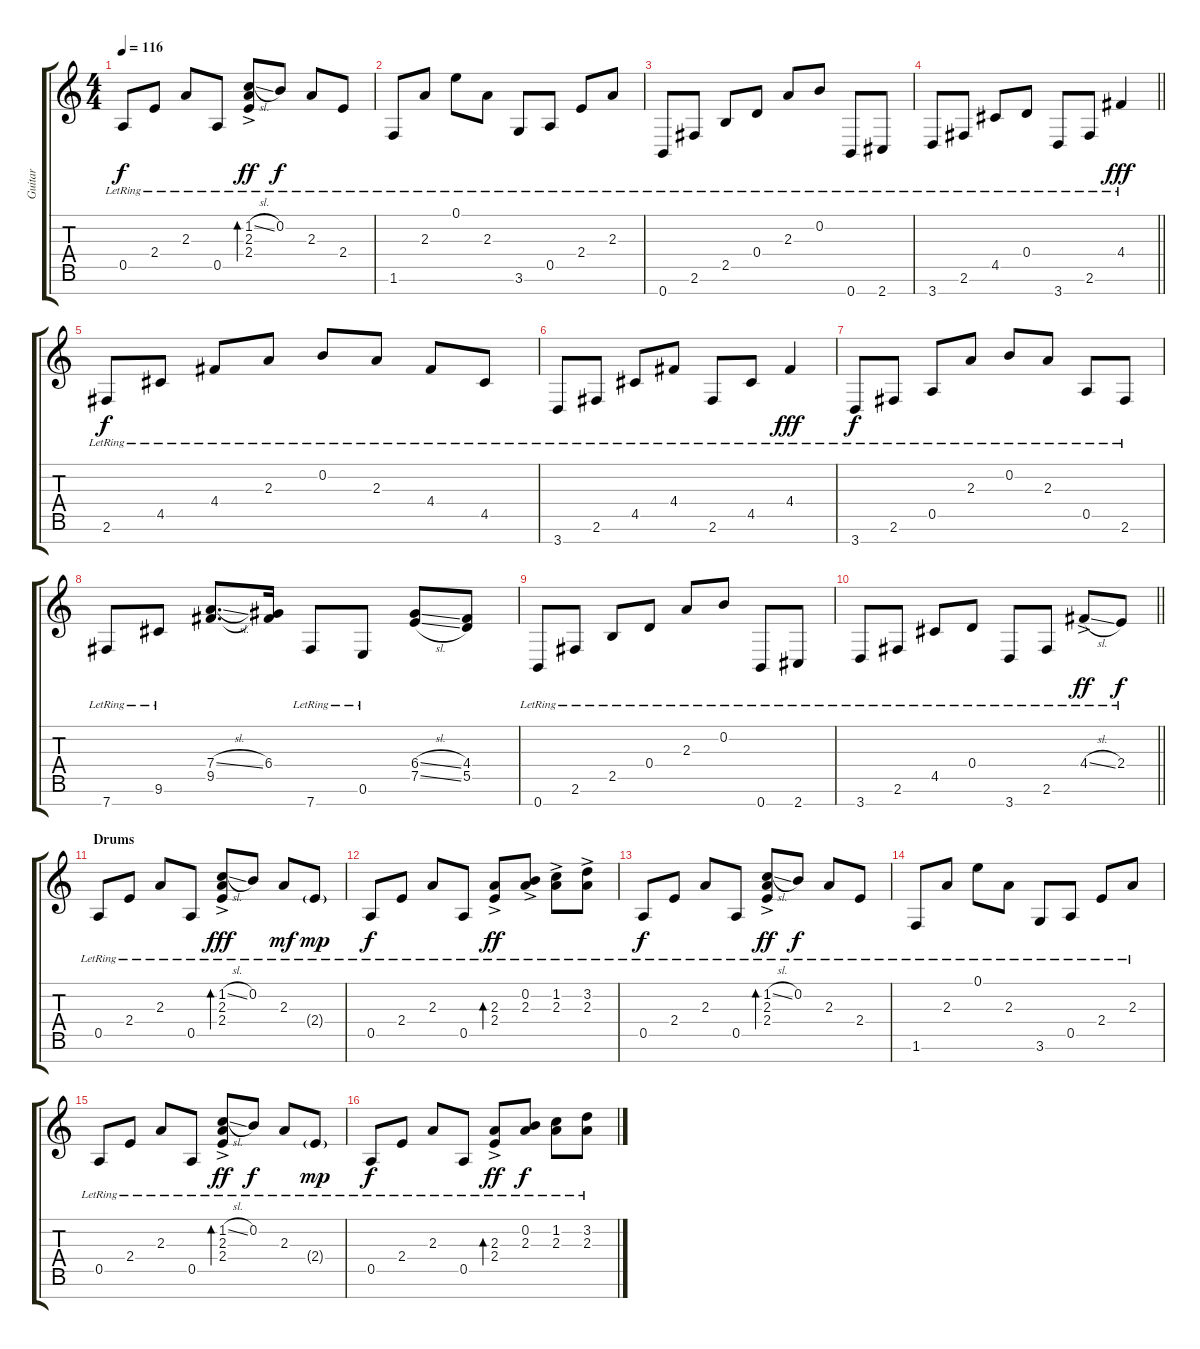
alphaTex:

\track ("Guitar" "Guitar") {instrument acousticguitarnylon}
\staff {score tabs}
\tuning (E4 B3 G3 D3 A2 E2 B1) {hide}
\ts (4 4)
\tempo 116
\clef g2
\ks c
0.5{lr}.8{dy f} 2.4{lr}.8 2.3{lr}.8 0.5{lr}.8 (1.2{sl ac lr} 2.3{ac lr} 2.4{ac lr}).8{bd 240 dy ff} 0.2{lr}.8{dy f} 2.3{lr}.8 2.4{lr}.8 |
1.6{lr}.8 2.3{lr}.8 0.1{lr}.8 2.3{lr}.8 3.6{lr}.8 0.5{lr}.8 2.4{lr}.8 2.3{lr}.8 |
0.7{lr}.8 2.6{lr}.8 2.5{lr}.8 0.4{lr}.8 2.3{lr}.8 0.2{lr}.8 0.7{lr}.8 2.7{lr}.8 |
\barLineRight lightlight
3.7{lr}.8 2.6{lr}.8 4.5{lr}.8 0.4{lr}.8 3.7{lr}.8 2.6{lr}.8 4.4{lr}.4{dy fff} |
2.6{lr}.8{dy f} 4.5{lr}.8 4.4{lr}.8 2.3{lr}.8 0.2{lr}.8 2.3{lr}.8 4.4{lr}.8 4.5{lr}.8 |
3.7{lr}.8 2.6{lr}.8 4.5{lr}.8 4.4{lr}.8 2.6{lr}.8 4.5{lr}.8 4.4{lr}.4{dy fff} |
3.7{lr}.8{dy f} 2.6{lr}.8 0.5{lr}.8 2.3{lr}.8 0.2{lr}.8 2.3{lr}.8 0.5{lr}.8 2.6{lr}.8 |
7.7{lr}.8 9.6{lr}.8 (7.4{sl} 9.5).8{d} (6.4 9.5{t}).16 7.7{lr}.8 0.6{lr}.8 (6.4{sl} 7.5{sl}).8 (4.4 5.5).8 |
0.7{lr}.8 2.6{lr}.8 2.5{lr}.8 0.4{lr}.8 2.3{lr}.8 0.2{lr}.8 0.7{lr}.8 2.7{lr}.8 |
\barLineRight lightlight
3.7{lr}.8 2.6{lr}.8 4.5{lr}.8 0.4{lr}.8 3.7{lr}.8 2.6{lr}.8 4.4{sl ac lr}.8{dy ff} 2.4{lr}.8{dy f} |
\section ("" "Drums")
0.5{lr}.8 2.4{lr}.8 2.3{lr}.8 0.5{lr}.8 (1.2{sl ac lr} 2.3{ac lr} 2.4{ac lr}).8{bd 120 dy fff} 0.2{lr}.8 2.3{lr}.8{dy mf} 2.4{g lr}.8{dy mp} |
0.5{lr}.8{dy f} 2.4{lr}.8 2.3{lr}.8 0.5{lr}.8 (2.3{ac lr} 2.4{ac lr}).8{bd 240 dy ff} (0.2{ac lr} 2.3{lr}).8 (1.2{ac lr} 2.3{lr}).8 (3.2{ac lr} 2.3{lr}).8 |
0.5{lr}.8{dy f} 2.4{lr}.8 2.3{lr}.8 0.5{lr}.8 (1.2{sl ac lr} 2.3{ac lr} 2.4{ac lr}).8{bd 60 dy ff} 0.2{lr}.8{dy f} 2.3{lr}.8 2.4{lr}.8 |
1.6{lr}.8 2.3{lr}.8 0.1{lr}.8 2.3{lr}.8 3.6{lr}.8 0.5{lr}.8 2.4{lr}.8 2.3{lr}.8 |
0.5{lr}.8 2.4{lr}.8 2.3{lr}.8 0.5{lr}.8 (1.2{sl ac lr} 2.3{ac lr} 2.4{ac lr}).8{bd 60 dy ff} 0.2{lr}.8{dy f} 2.3{lr}.8 2.4{g lr}.8{dy mp} |
0.5{lr}.8{dy f} 2.4{lr}.8 2.3{lr}.8 0.5{lr}.8 (2.3{ac lr} 2.4{ac lr}).8{bd 240 dy ff} (0.2{lr} 2.3{lr}).8{dy f} (1.2{lr} 2.3{lr}).8 (3.2{lr} 2.3{lr}).8
